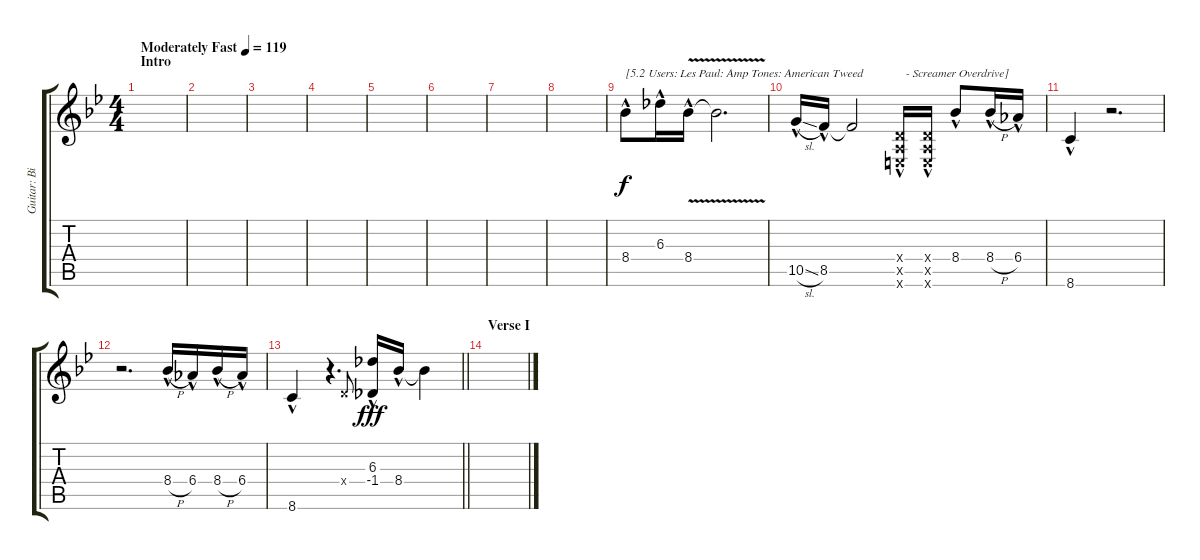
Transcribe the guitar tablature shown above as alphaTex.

\track ("Guitar: Billy" "Guitar: Bi") {instrument overdrivenguitar}
\staff {score tabs}
\tuning (E4 B3 G3 D3 A2 E2) {hide}
\ts (4 4)
\section ("" "Intro")
\tempo (119 "Moderately Fast")
\clef g2
\ks bb
|
|
|
|
|
|
|
|
8.4{hac}.8{txt "[5.2 Users: Les Paul: Amp Tones: American Tweed"} 6.3{hac}.16 8.4{v hac}.16 8.4{t}.2{d} |
10.5{sl hac}.16 8.5{hac}.16 8.5{t}.2 (0.4{hac x} 0.5{hac x} 0.6{hac x}).16{txt "  - Screamer Overdrive]"} (0.4{hac x} 0.5{hac x} 0.6{hac x}).16 8.4{hac}.8 8.4{h hac}.16 6.4{hac}.16 |
8.6{hac}.4 r.2{d} |
r.2{d} 8.4{h hac}.16 6.4{hac}.16 8.4{h hac}.16 6.4{hac}.16 |
\barLineRight lightlight
8.6{hac}.4 r.4{d} 0.4{x}.8{gr onbeat dy f} (6.3{hac} -1.4).16{dy fff} 8.4{hac}.16 8.4{t}.4 |
\section ("" "Verse I")
